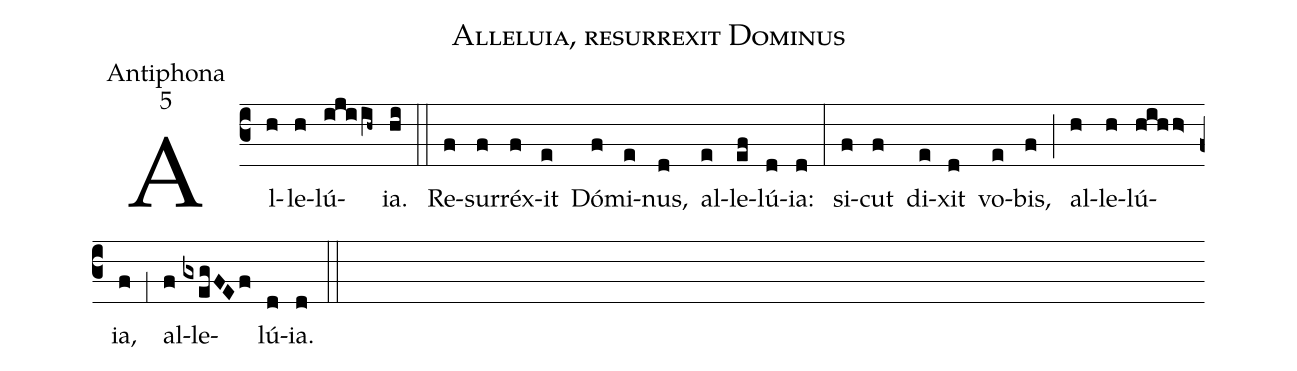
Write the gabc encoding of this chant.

name:Alleluia, resurrexit Dominus;
office-part:Antiphona;
mode:5;
%%
(c3) Al(h)le(h)lú(ijiih~)ia.(hi) (::)
Re(f)sur(f)réx(f)it(e) Dó(f)mi(e)nus,(d) al(e)le(ef)lú(d)ia:(d) (:)
si(f)cut(f) di(e)xit(d) vo(e)bis,(f) (;) al(h)le(h)lú(hihh>)ia,(f) (,1) al(f)le(gxegFEf)lú(d)ia.(d) (::)
